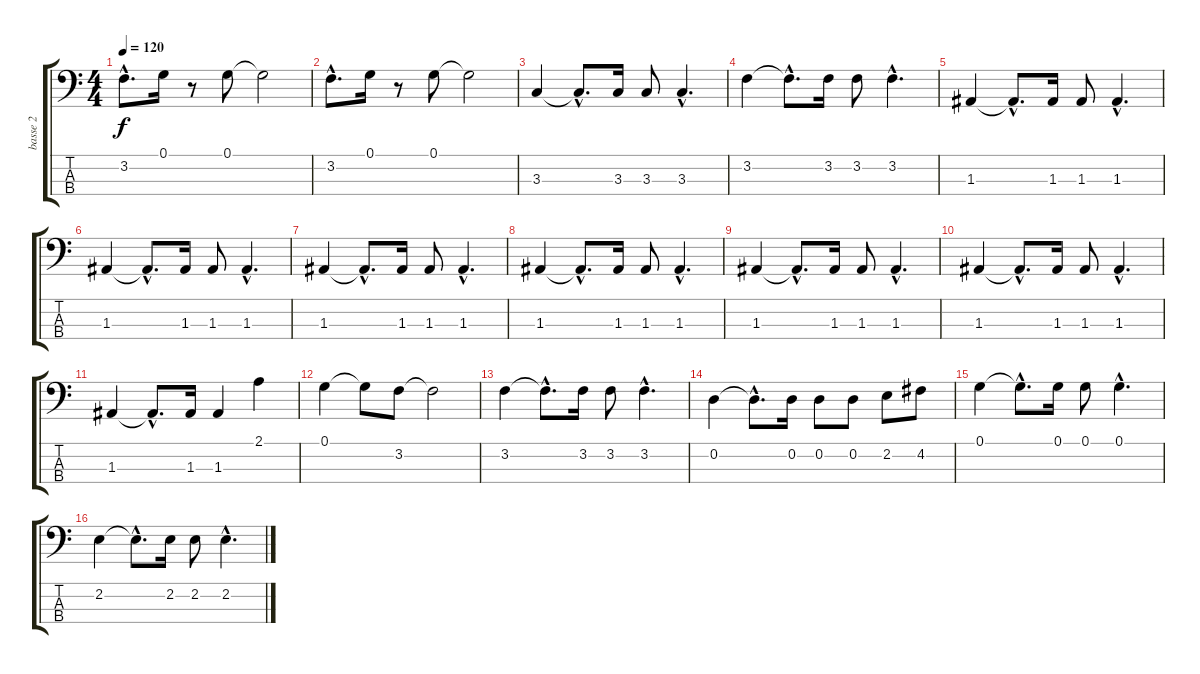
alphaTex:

\track ("basse 2" "basse 2") {instrument electricbassfinger}
\staff {score tabs}
\tuning (G2 D2 A1 E1) {hide}
\ts (4 4)
\tempo 120
\clef f4
\ks c
3.2{hac}.8{d dy f} 0.1.16 r.8 0.1.8 0.1{t}.2 |
3.2{hac}.8{d} 0.1.16 r.8 0.1.8 0.1{t}.2 |
3.3.4 3.3{hac t}.8{d} 3.3.16 3.3.8 3.3{hac}.4{d} |
3.2.4 3.2{hac t}.8{d} 3.2.16 3.2.8 3.2{hac}.4{d} |
1.3.4 1.3{hac t}.8{d} 1.3.16 1.3.8 1.3{hac}.4{d} |
1.3.4 1.3{hac t}.8{d} 1.3.16 1.3.8 1.3{hac}.4{d} |
1.3.4 1.3{hac t}.8{d} 1.3.16 1.3.8 1.3{hac}.4{d} |
1.3.4 1.3{hac t}.8{d} 1.3.16 1.3.8 1.3{hac}.4{d} |
1.3.4 1.3{hac t}.8{d} 1.3.16 1.3.8 1.3{hac}.4{d} |
1.3.4 1.3{hac t}.8{d} 1.3.16 1.3.8 1.3{hac}.4{d} |
1.3.4 1.3{hac t}.8{d} 1.3.16 1.3.4 2.1.4 |
0.1.4 0.1{t}.8 3.2.8 3.2{t}.2 |
3.2.4 3.2{hac t}.8{d} 3.2.16 3.2.8 3.2{hac}.4{d} |
0.2.4 0.2{hac t}.8{d} 0.2.16 0.2.8 0.2.8 2.2.8 4.2.8 |
0.1.4 0.1{hac t}.8{d} 0.1.16 0.1.8 0.1{hac}.4{d} |
2.2.4 2.2{hac t}.8{d} 2.2.16 2.2.8 2.2{hac}.4{d}
